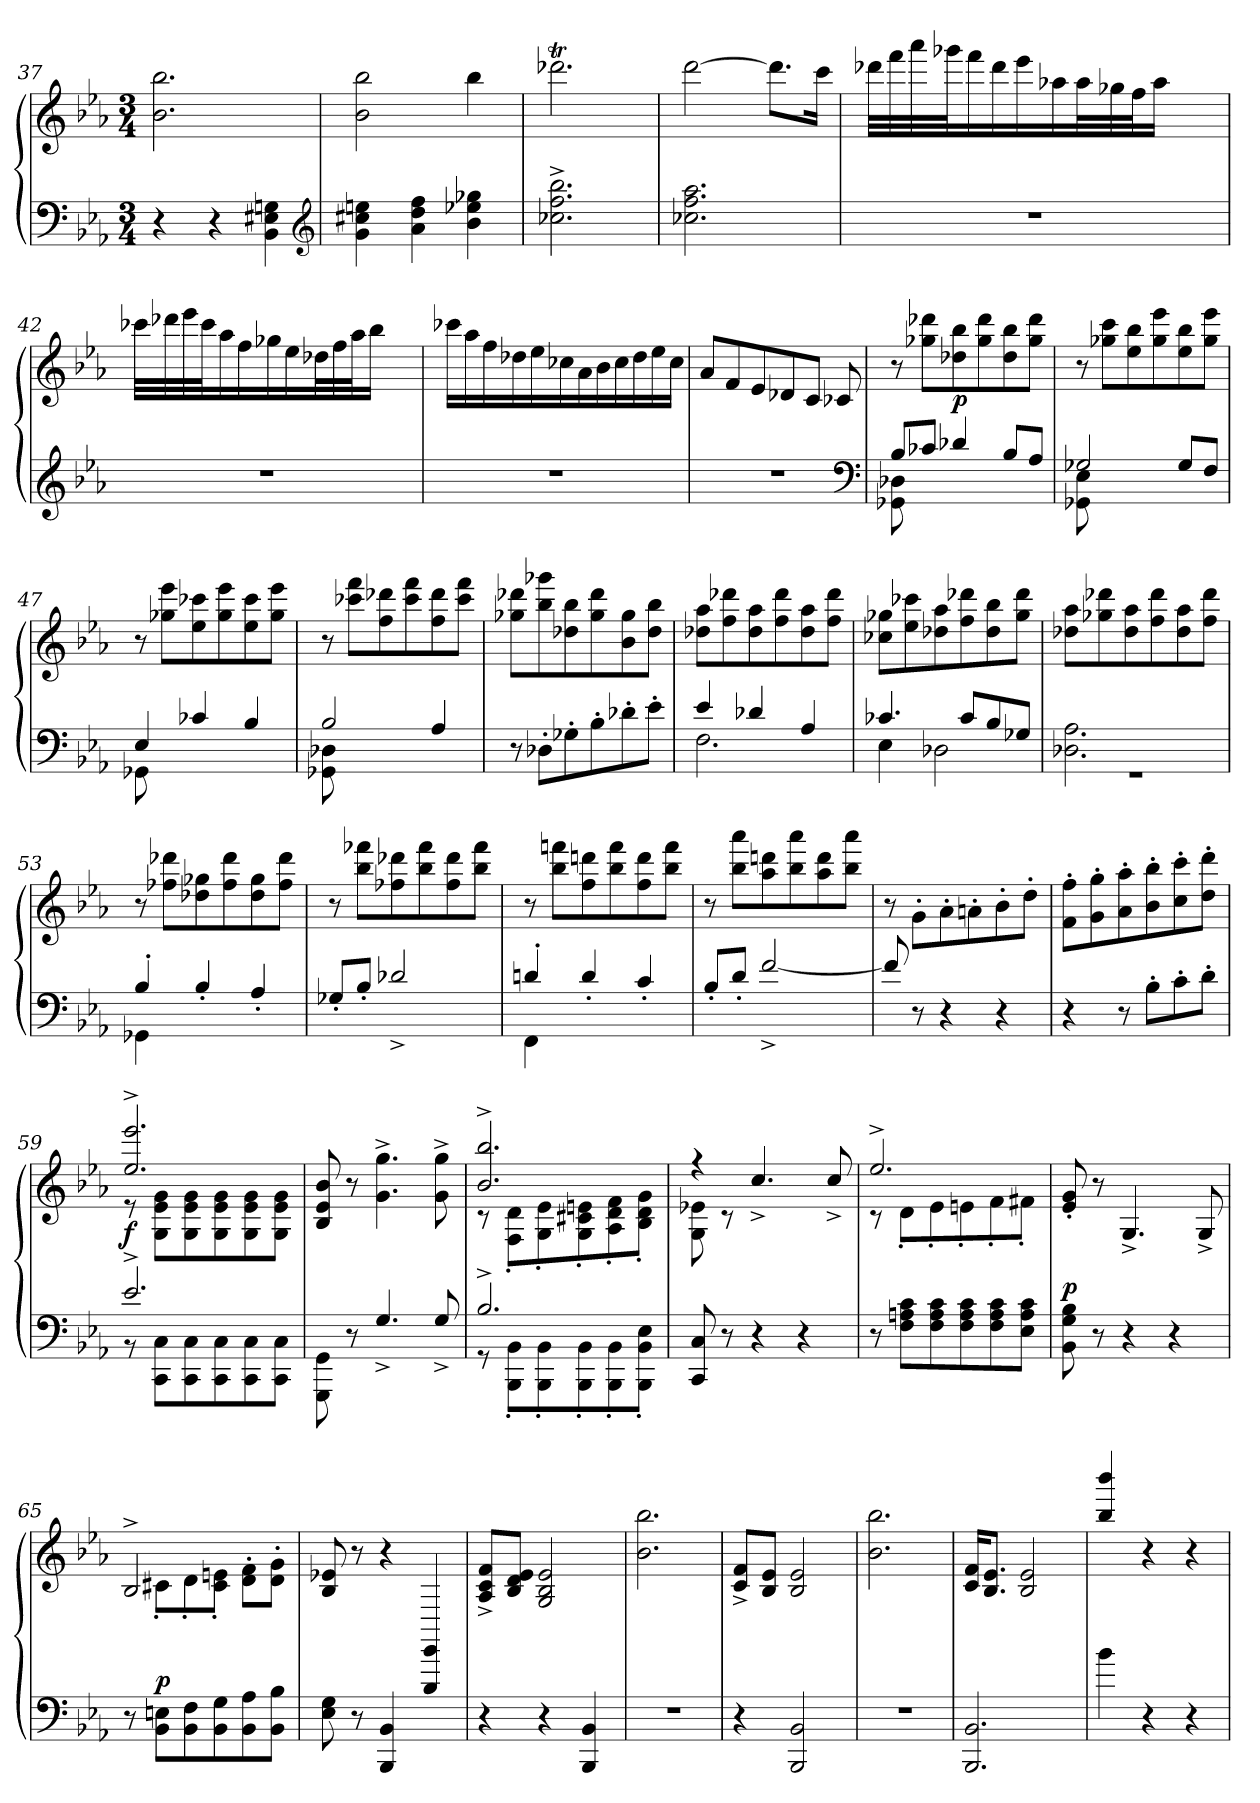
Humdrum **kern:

**kern	**kern	**dynam
*part1	*part1	*part1
*staff2	*staff1	*staff1/2
*clefF4	*clefG2	*
*k[b-e-a-]	*k[b-e-a-]	*
*M3/4	*M3/4	*
=37	=37	=37
4r	2.b-i\ 2.bb-i\	.
4r	.	.
4BB-j\ 4E#Xj\ 4Gnj\	.	.
*clefG2	*	*
!!LO:LB:g=z
=38	=38	=38
4gj\ 4cc#Xj\ 4eenj\	2b-i\ 2bb-i\	.
4a-j\ 4ddj\ 4ffj\	.	.
4b-j\ 4ee-Xj\ 4gg-Xj\	4bb-i\	.
=39	=39	=39
2.cc-Xj\^> 2.ffj\^> 2.bb-j\^>	2.ddd-XTi\	.
=40	=40	=40
2.cc-Xj\ 2.ffj\ 2.aa-j\	[2dddi\	.
.	8.dddi\L]	.
.	16ccci\Jk	.
=41	=41	=41
2.r	32ddd-Xi\LLL	.
.	32fffi\	.
.	32aaa-i\	.
.	32ggg-Xi\J	.
.	16fffi\	.
.	16ddd-i\	.
.	16eee-i\	.
.	16aa-Xi\	.
.	32aa-i\L	.
.	32gg-Xi\	.
.	32ffi\J	.
.	16aa-i\JJ	.
.	8..ryy	.
=42	=42	=42
2.r	32ccc-Xi\LLL	.
.	32ddd-Xi\	.
.	32eee-i\	.
.	32ccc-i\J	.
.	16aa-i\	.
.	16ffi\	.
.	16gg-Xi\	.
.	16ee-i\	.
.	32dd-Xi\L	.
.	32ffi\	.
.	32aa-i\J	.
.	16bb-i\JJ	.
.	8..ryy	.
!!LO:LB:g=z
=43	=43	=43
2.r	16ccc-Xi\LL	.
.	16aa-i\	.
.	16ffi\	.
.	16dd-Xi\	.
.	16ee-i\	.
.	16cc-Xi\	.
.	16a-i\	.
.	16b-i\	.
.	16cc-i\	.
.	16dd-i\	.
.	16ee-i\	.
.	16cc-i\JJ	.
=44	=44	=44
2.r	8a-i/L	.
.	8fi/	.
.	8e-i/	.
.	8d-Xi/	.
.	8ci/J	.
.	8c-Xi/	.
*clefF4	*	*
=45	=45	=45
*^	*	*
!	!	!	!LO:DY:a=2
!	!	!	!LO:DY:n=1:a=2
8B-j/L	8GG-XZ\ 8D-XZ\	8r	pp mf
8c-Xj/J	2ryy	8gg-Xi\ 8ddd-Xi\L	.
!	!	!	!LO:DY:n=2:a=2
4d-Xj/	.	8dd-Xi\ 8bb-i\	p
.	.	8gg-i\ 8ddd-i\	.
8B-j/L	.	8dd-i\ 8bb-i\	.
8A-j/J	8ryy	8gg-i\ 8ddd-i\J	.
=46	=46	=46	=46
2G-Xj/	8GG-XZ\ 8E-Z\	8r	.
.	2ryy	8gg-Xi\ 8ccci\L	.
.	.	8ee-i\ 8bb-i\	.
.	.	8gg-i\ 8eee-i\	.
8G-j/L	.	8ee-i\ 8bb-i\	.
8Fj/J	8ryy	8gg-i\ 8eee-i\J	.
=47	=47	=47	=47
4E-j/	8GG-XZ\	8r	.
.	2ryy	8gg-Xi\ 8eee-i\L	.
4c-Xj/	.	8ee-i\ 8ccc-Xi\	.
.	.	8gg-i\ 8eee-i\	.
4B-j/	.	8ee-i\ 8ccc-i\	.
.	8ryy	8gg-i\ 8eee-i\J	.
!!LO:PB:g=z
=48	=48	=48	=48
2B-j/	8GG-XZ\ 8D-XZ\	8r	.
.	2ryy	8ccc-Xi\ 8fffi\L	.
.	.	8ffi\ 8ddd-Xi\	.
.	.	8ccc-i\ 8fffi\	.
4A-j/	.	8ffi\ 8ddd-i\	.
.	8ryy	8ccc-i\ 8fffi\J	.
*v	*v	*	*
=49	=49	=49
8r	8gg-Xi\ 8ddd-Xi\L	.
8D-X'>j\L	8bb-i\ 8ggg-Xi\	.
8G-X'>j\	8dd-Xi\ 8bb-i\	.
8B-'>j\	8gg-i\ 8ddd-i\	.
8d-X'>j\	8b-i\ 8gg-i\	.
8e-'>j\J	8dd-i\ 8bb-i\J	.
=50	=50	=50
*^	*	*
4e-j/	2.FZ\	8dd-Xi\ 8aa-i\L	.
.	.	8ffi\ 8ddd-Xi\	.
4d-Xj/	.	8dd-i\ 8aa-i\	.
.	.	8ffi\ 8ddd-i\	.
4A-j/	.	8dd-i\ 8aa-i\	.
.	.	8ffi\ 8ddd-i\J	.
=51	=51	=51	=51
4.c-Xj/	4E-Z\	8cc-Xi\ 8gg-Xi\L	.
.	.	8ee-i\ 8ccc-Xi\	.
.	2D-XZ\	8dd-Xi\ 8aa-i\	.
8c-j/L	.	8ffi\ 8ddd-Xi\	.
8B-j/	.	8dd-i\ 8bb-i\	.
8G-Xj/J	.	8gg-i\ 8ddd-i\J	.
=52	=52	=52	=52
2.D-Xj\ 2.A-j\	2.r	8dd-Xi\ 8aa-i\L	.
.	.	8gg-Xi\ 8ddd-Xi\	.
.	.	8dd-i\ 8aa-i\	.
.	.	8ffi\ 8ddd-i\	.
.	.	8dd-i\ 8aa-i\	.
.	.	8ffi\ 8ddd-i\J	.
!!LO:LB:g=z
=53	=53	=53	=53
4B-'>j/	4GG-XZ\	8r	.
.	.	8ff-Xi\ 8ddd-Xi\L	.
4B-'>j/	2ryy	8dd-Xi\ 8gg-Xi\	.
.	.	8ff-i\ 8ddd-i\	.
4A-'>j/	.	8dd-i\ 8gg-i\	.
.	.	8ff-i\ 8ddd-i\J	.
*v	*v	*	*
=54	=54	=54
8G-X'<j/L	8r	.
8B-'<j/J	8bb-i\ 8fff-Xi\L	.
2d-X^>j/	8ff-Xi\ 8ddd-Xi\	.
.	8bb-i\ 8fff-i\	.
.	8ff-i\ 8ddd-i\	.
.	8bb-i\ 8fff-i\J	.
=55	=55	=55
*^	*	*
4dn'>j/	4FFZ\	8r	.
.	.	8bb-i\ 8fffni\L	.
4d'>j/	2ryy	8ffi\ 8dddni\	.
.	.	8bb-i\ 8fffi\	.
4c'>j/	.	8ffi\ 8dddi\	.
.	.	8bb-i\ 8fffi\J	.
*v	*v	*	*
=56	=56	=56
8B-'<j/L	8r	.
8d'<'<j/J	8bb-i\ 8aaa-i\L	.
[2f^>j/	8aa-i\ 8dddni\	.
.	8bb-i\ 8aaa-i\	.
.	8aa-i\ 8dddi\	.
.	8bb-i\ 8aaa-i\J	.
=57	=57	=57
8fj/]	8r	.
8r	8g'>i\L	.
4r	8a-'>i\	.
.	8an'>i\	.
4r	8b-'>i\	.
.	8dd'>i\J	.
!!LO:LB:g=z
=58	=58	=58
4r	8fi\'> 8ffi\'>L	.
.	8gi\'> 8ggi\'>	.
8r	8a-i\'> 8aa-i\'>	.
8B-'>j\L	8b-i\'> 8bb-i\'>	.
8c'>j\	8cci\'> 8ccci\'>	.
8d'>j\J	8ddi\'> 8dddi\'>J	.
=59	=59	=59
*^	*^	*
!	!	!	!	!LO:DY:a=2
2.e-^>j/	8r	2.eee-i/^> 2.ee-i/^>	8r	f
.	8CCV\ 8CV\L	.	8GZ\ 8e-Z\ 8gZ\L	.
.	8CCV\ 8CV\	.	8GZ\ 8e-Z\ 8gZ\	.
.	8CCV\ 8CV\	.	8GZ\ 8e-Z\ 8gZ\	.
.	8CCV\ 8CV\	.	8GZ\ 8e-Z\ 8gZ\	.
.	8CCV\ 8CV\J	.	8GZ\ 8e-Z\ 8gZ\J	.
*v	*v	*	*	*
*	*v	*v	*
=60	=60	=60
8GGGj\ 8GGj\	8b-i/ 8e-i/ 8B-i/	.
8r	8r	.
4.G^>j/	4.gi\^> 4.ggi\^>	.
8G^>j/	8gi\^> 8ggi\^>	.
=61	=61	=61
*^	*^	*
2.B-^>j/	8r	2.bb-i/^> 2.b-i/^>	8r	.
.	8BBB-V\'> 8BB-V\'>L	.	8FZ\'> 8dZ\'>L	.
.	8BBB-V\'> 8BB-V\'>	.	8GZ\'> 8e-Z\'>	.
.	8BBB-V\'> 8BB-V\'>	.	8GZ\'> 8c#XZ\'> 8enZ\'>	.
.	8BBB-V\'> 8BB-V\'>	.	8A-Z\'> 8dZ\'> 8fZ\'>	.
.	8BBB-V\'> 8E-V\'> 8BB-V\'>J	.	8B-Z\'> 8dZ\'> 8gZ\'>J	.
*v	*v	*	*	*
=62	=62	=62	=62
8Cj/ 8CCj/	4r	8GZ\ 8e-XZ\	.
8r	.	8r	.
4r	4.cc^>i/	2ryy	.
4r	.	.	.
.	8cc^>i/	.	.
!!LO:LB:g=z	!!
=63	=63	=63	=63
8r	2.ee-^>i/	8r	.
8Fj\ 8Anj\ 8cj\L	.	8d'>Z\L	.
8Fj\ 8Aj\ 8cj\	.	8e-'>Z\	.
8Fj\ 8Aj\ 8cj\	.	8en'>'>Z\	.
8Fj\ 8Aj\ 8cj\	.	8f'>Z\	.
8E-j\ 8Aj\ 8cj\J	.	8f#X'>Z\J	.
=64	=64	=64	=64
!	!	!	!LO:DY:a=2
*	*v	*v	*
8BB-j\ 8Gj\ 8B-j\	8gi/'< 8e-i/'<	p
8r	8r	.
4r	4.G^<i/	.
4r	.	.
.	8G^<i/	.
=65	=65	=65
*	*^	*
8r	2B-^>i/	8ryy	.
!	!	!	!LO:DY:a=2
8BB-j\ 8Enj\L	.	8c#X'>'>Z\L	p
8BB-j\ 8Fj\	.	8d'>Z\	.
8BB-j\ 8Gj\	.	8c#Z\'> 8enZ\'>J	.
8BB-j\ 8A-j\	8fi\'> 8di\'>L	4ryy	.
8BB-j\ 8B-j\J	8di\'> 8gi\'>J	.	.
*	*v	*v	*
=66	=66	=66
8E-j\ 8Gj\	8e-Xi/ 8B-i/	.
8r	8r	.
4BB-j/ 4BBB-j/	4r	.
4ryy	4EE-i/ 4EEE-i/	.
=67	=67	=67
4r	8fi/^> 8ci/^> 8A-i/^>L	.
.	8B-i/ 8e-i/ 8di/J	.
4r	2e-i/ 2B-i/ 2Gi/	.
4BB-j/ 4BBB-j/	.	.
!!LO:LB:g=z
=68	=68	=68
2.r	2.b-i\ 2.bb-i\	.
=69	=69	=69
4r	8fi/^> 8ci/^>L	.
.	8e-i/ 8B-i/J	.
2BB-j/ 2BBB-j/	2e-i/ 2B-i/	.
=70	=70	=70
2.r	2.b-i\ 2.bb-i\	.
=71	=71	=71
2.BB-j/ 2.BBB-j/	16fi/ 16ci/KL	.
.	8.e-i/ 8.B-i/J	.
.	2e-i/ 2B-i/	.
=72	=72	=72
4b-j\	4bbb-i/ 4bb-i/	.
4r	4r	.
4r	4r	.
=	=	=
*-	*-	*-
